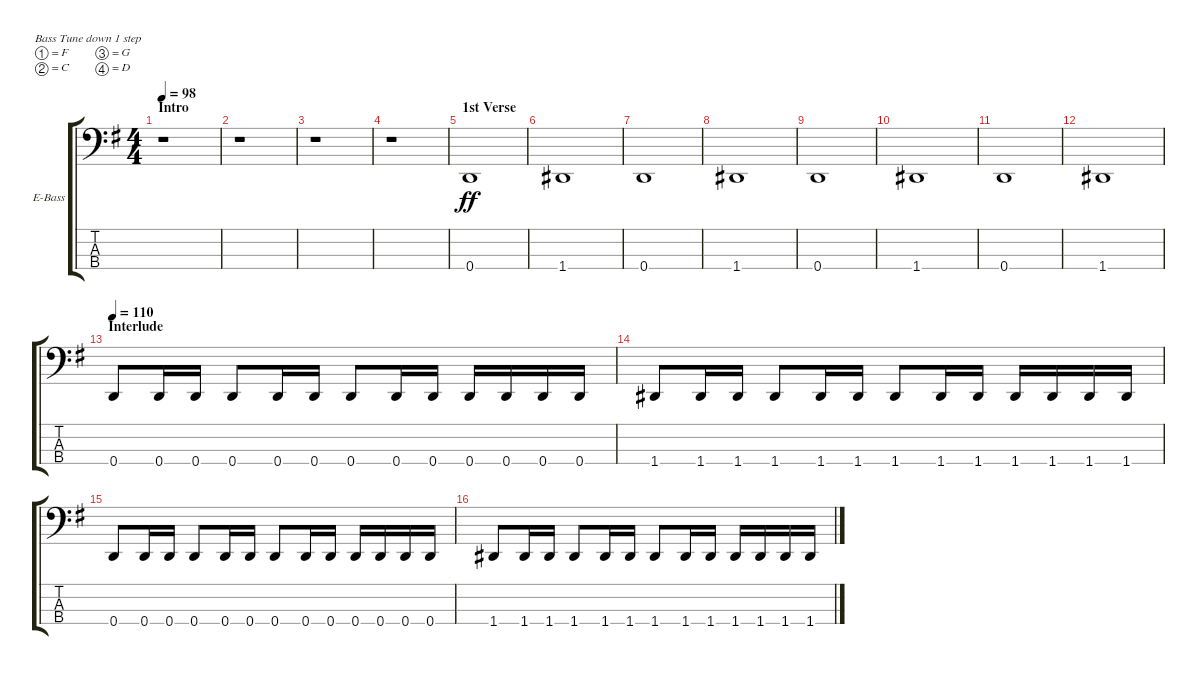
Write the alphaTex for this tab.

\defaultSystemsLayout 4
\bracketExtendMode groupsimilarinstruments
\firstSystemTrackNameOrientation horizontal
\otherSystemsTrackNameOrientation horizontal
\track ("Bass" "E-Bass") {instrument electricbassfinger}
\staff {score tabs}
\tuning (F2 C2 G1 D1)
\ts (4 4)
\section ("" "Intro")
\tempo 98
\clef f4
\ks eminor
r.1{dy ff instrument electricbassfinger} |
r.1 |
r.1 |
r.1 |
\section ("" "1st Verse")
0.4.1 |
1.4.1 |
0.4.1 |
1.4.1 |
0.4.1 |
1.4.1 |
0.4.1 |
1.4.1 |
\section ("" "Interlude")
\tempo 110
0.4.8 0.4.16 0.4.16 0.4.8 0.4.16 0.4.16 0.4.8 0.4.16 0.4.16 0.4.16 0.4.16 0.4.16 0.4.16 |
1.4.8 1.4.16 1.4.16 1.4.8 1.4.16 1.4.16 1.4.8 1.4.16 1.4.16 1.4.16 1.4.16 1.4.16 1.4.16 |
0.4.8 0.4.16 0.4.16 0.4.8 0.4.16 0.4.16 0.4.8 0.4.16 0.4.16 0.4.16 0.4.16 0.4.16 0.4.16 |
1.4.8 1.4.16 1.4.16 1.4.8 1.4.16 1.4.16 1.4.8 1.4.16 1.4.16 1.4.16 1.4.16 1.4.16 1.4.16
